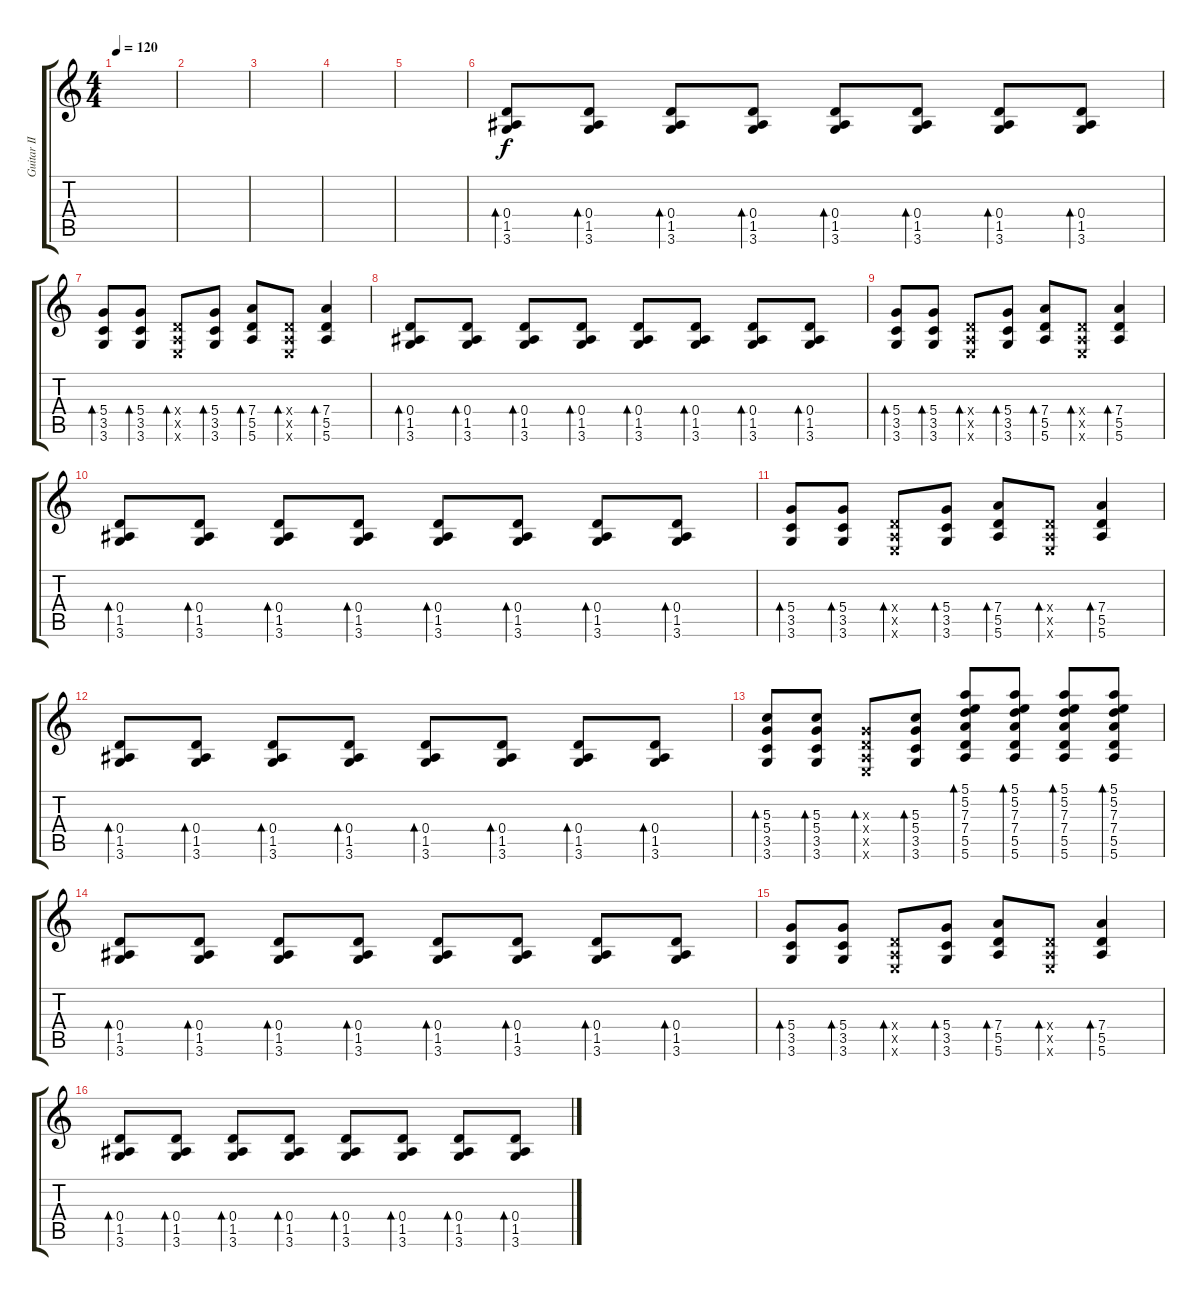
\track ("Guitar II" "Guitar II") {instrument overdrivenguitar}
\staff {score tabs}
\tuning (E4 B3 G3 D3 A2 E2) {hide}
\ts (4 4)
\tempo 120
\clef g2
\ks c
|
|
|
|
|
(0.4 1.5 3.6).8{bd 30} (0.4 1.5 3.6).8{bd 30} (0.4 1.5 3.6).8{bd 30} (0.4 1.5 3.6).8{bd 30} (0.4 1.5 3.6).8{bd 30} (0.4 1.5 3.6).8{bd 30} (0.4 1.5 3.6).8{bd 30} (0.4 1.5 3.6).8{bd 30} |
(5.4 3.5 3.6).8{bd 30} (5.4 3.5 3.6).8{bd 30} (0.4{x} 0.5{x} 0.6{x}).8{bd 30} (5.4 3.5 3.6).8{bd 30} (7.4 5.5 5.6).8{bd 30} (0.4{x} 0.5{x} 0.6{x}).8{bd 30} (7.4 5.5 5.6).4{bd 30} |
(0.4 1.5 3.6).8{bd 30} (0.4 1.5 3.6).8{bd 30} (0.4 1.5 3.6).8{bd 30} (0.4 1.5 3.6).8{bd 30} (0.4 1.5 3.6).8{bd 30} (0.4 1.5 3.6).8{bd 30} (0.4 1.5 3.6).8{bd 30} (0.4 1.5 3.6).8{bd 30} |
(5.4 3.5 3.6).8{bd 30} (5.4 3.5 3.6).8{bd 30} (0.4{x} 0.5{x} 0.6{x}).8{bd 30} (5.4 3.5 3.6).8{bd 30} (7.4 5.5 5.6).8{bd 30} (0.4{x} 0.5{x} 0.6{x}).8{bd 30} (7.4 5.5 5.6).4{bd 30} |
(0.4 1.5 3.6).8{bd 30} (0.4 1.5 3.6).8{bd 30} (0.4 1.5 3.6).8{bd 30} (0.4 1.5 3.6).8{bd 30} (0.4 1.5 3.6).8{bd 30} (0.4 1.5 3.6).8{bd 30} (0.4 1.5 3.6).8{bd 30} (0.4 1.5 3.6).8{bd 30} |
(5.4 3.5 3.6).8{bd 30} (5.4 3.5 3.6).8{bd 30} (0.4{x} 0.5{x} 0.6{x}).8{bd 30} (5.4 3.5 3.6).8{bd 30} (7.4 5.5 5.6).8{bd 30} (0.4{x} 0.5{x} 0.6{x}).8{bd 30} (7.4 5.5 5.6).4{bd 30} |
(0.4 1.5 3.6).8{bd 30} (0.4 1.5 3.6).8{bd 30} (0.4 1.5 3.6).8{bd 30} (0.4 1.5 3.6).8{bd 30} (0.4 1.5 3.6).8{bd 30} (0.4 1.5 3.6).8{bd 30} (0.4 1.5 3.6).8{bd 30} (0.4 1.5 3.6).8{bd 30} |
(5.3 5.4 3.5 3.6).8{bd 30} (5.3 5.4 3.5 3.6).8{bd 30} (0.3{x} 0.4{x} 0.5{x} 0.6{x}).8{bd 30} (5.3 5.4 3.5 3.6).8{bd 30} (5.1 5.2 7.3 7.4 5.5 5.6).8{bd 30} (5.1 5.2 7.3 7.4 5.5 5.6).8{bd 30} (5.1 5.2 7.3 7.4 5.5 5.6).8{bd 30} (5.1 5.2 7.3 7.4 5.5 5.6).8{bd 30} |
(0.4 1.5 3.6).8{bd 30} (0.4 1.5 3.6).8{bd 30} (0.4 1.5 3.6).8{bd 30} (0.4 1.5 3.6).8{bd 30} (0.4 1.5 3.6).8{bd 30} (0.4 1.5 3.6).8{bd 30} (0.4 1.5 3.6).8{bd 30} (0.4 1.5 3.6).8{bd 30} |
(5.4 3.5 3.6).8{bd 30} (5.4 3.5 3.6).8{bd 30} (0.4{x} 0.5{x} 0.6{x}).8{bd 30} (5.4 3.5 3.6).8{bd 30} (7.4 5.5 5.6).8{bd 30} (0.4{x} 0.5{x} 0.6{x}).8{bd 30} (7.4 5.5 5.6).4{bd 30} |
(0.4 1.5 3.6).8{bd 30} (0.4 1.5 3.6).8{bd 30} (0.4 1.5 3.6).8{bd 30} (0.4 1.5 3.6).8{bd 30} (0.4 1.5 3.6).8{bd 30} (0.4 1.5 3.6).8{bd 30} (0.4 1.5 3.6).8{bd 30} (0.4 1.5 3.6).8{bd 30}
